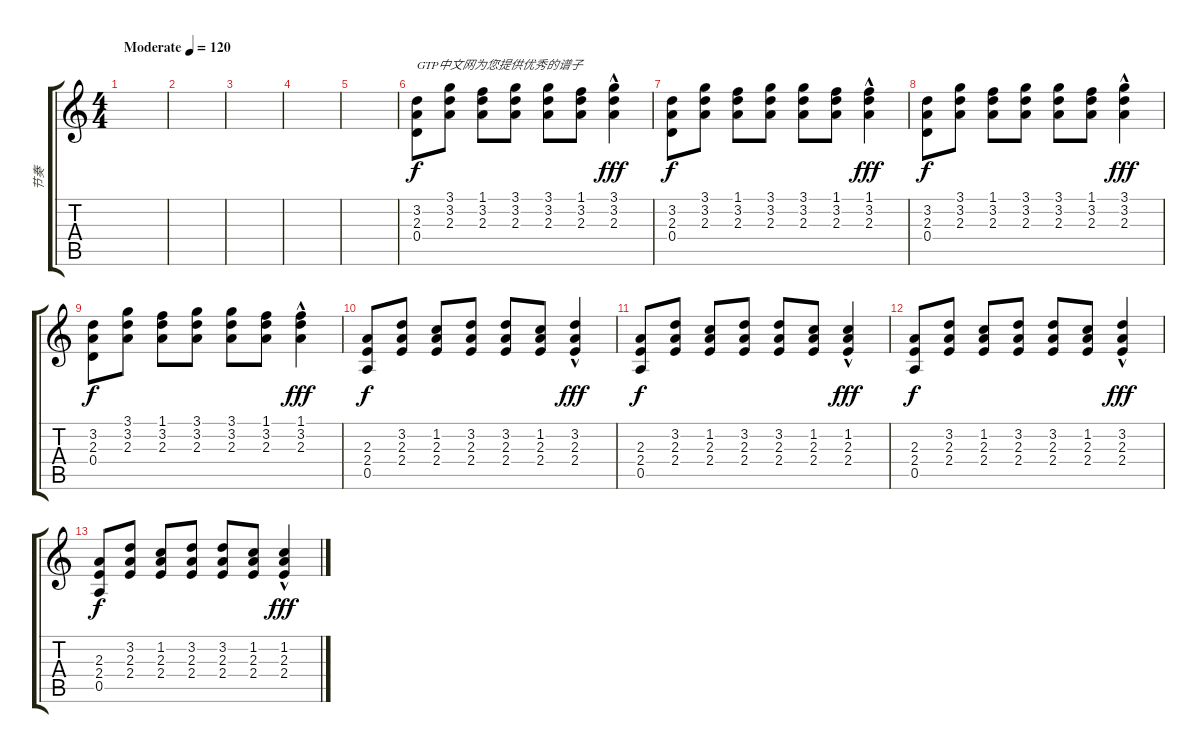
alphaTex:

\track ("节奏" "节奏") {instrument acousticguitarsteel}
\staff {score tabs}
\tuning (E4 B3 G3 D3 A2 E2) {hide}
\ts (4 4)
\tempo (120 "Moderate")
\clef g2
\ks c
|
|
|
|
|
(3.2 2.3 0.4).8{txt "GTP中文网为您提供优秀的谱子"} (3.1 3.2 2.3).8 (1.1 3.2 2.3).8 (3.1 3.2 2.3).8 (3.1 3.2 2.3).8 (1.1 3.2 2.3).8 (3.1{hac} 3.2 2.3).4{dy fff} |
(3.2 2.3 0.4).8{dy f} (3.1 3.2 2.3).8 (1.1 3.2 2.3).8 (3.1 3.2 2.3).8 (3.1 3.2 2.3).8 (1.1 3.2 2.3).8 (1.1{hac} 3.2 2.3).4{dy fff} |
(3.2 2.3 0.4).8{dy f} (3.1 3.2 2.3).8 (1.1 3.2 2.3).8 (3.1 3.2 2.3).8 (3.1 3.2 2.3).8 (1.1 3.2 2.3).8 (3.1{hac} 3.2 2.3).4{dy fff} |
(3.2 2.3 0.4).8{dy f} (3.1 3.2 2.3).8 (1.1 3.2 2.3).8 (3.1 3.2 2.3).8 (3.1 3.2 2.3).8 (1.1 3.2 2.3).8 (1.1{hac} 3.2 2.3).4{dy fff} |
(2.3 2.4 0.5).8{dy f} (3.2 2.3 2.4).8 (1.2 2.3 2.4).8 (3.2 2.3 2.4).8 (3.2 2.3 2.4).8 (1.2 2.3 2.4).8 (3.2{hac} 2.3 2.4).4{dy fff} |
(2.3 2.4 0.5).8{dy f} (3.2 2.3 2.4).8 (1.2 2.3 2.4).8 (3.2 2.3 2.4).8 (3.2 2.3 2.4).8 (1.2 2.3 2.4).8 (1.2{hac} 2.3 2.4).4{dy fff} |
(2.3 2.4 0.5).8{dy f} (3.2 2.3 2.4).8 (1.2 2.3 2.4).8 (3.2 2.3 2.4).8 (3.2 2.3 2.4).8 (1.2 2.3 2.4).8 (3.2{hac} 2.3 2.4).4{dy fff} |
(2.3 2.4 0.5).8{dy f} (3.2 2.3 2.4).8 (1.2 2.3 2.4).8 (3.2 2.3 2.4).8 (3.2 2.3 2.4).8 (1.2 2.3 2.4).8 (1.2{hac} 2.3 2.4).4{dy fff}
